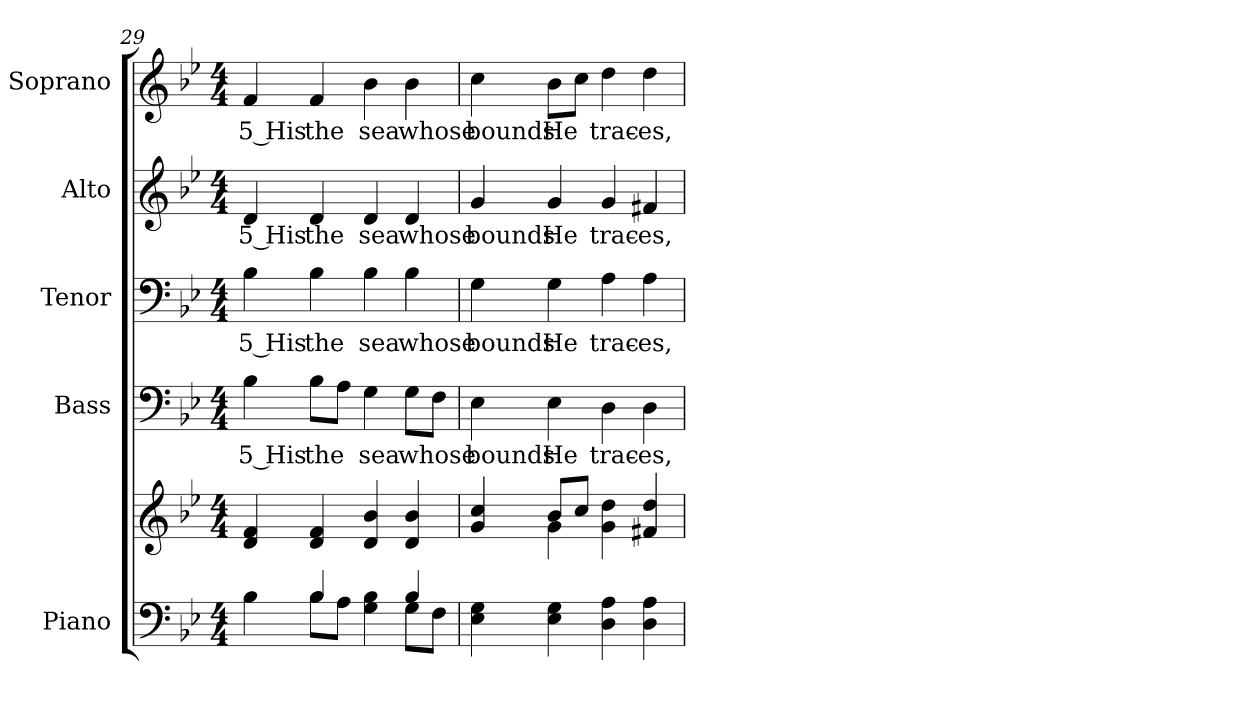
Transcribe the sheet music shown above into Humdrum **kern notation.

**kern	**kern	**kern	**text	**kern	**text	**kern	**text	**kern	**text
*part5	*part5	*part4	*part4	*part3	*part3	*part2	*part2	*part1	*part1
*staff6	*staff5	*staff4	*staff4	*staff3	*staff3	*staff2	*staff2	*staff1	*staff1
*I"Piano	*	*I"Bass	*	*I"Tenor	*	*I"Alto	*	*I"Soprano	*
*I'Pno.	*	*I'B.	*	*I'T.	*	*I'A.	*	*I'S.	*
!!LO:LB:g=z
*clefF4	*clefG2	*clefF4	*	*clefF4	*	*clefG2	*	*clefG2	*
*k[b-e-]	*k[b-e-]	*k[b-e-]	*	*k[b-e-]	*	*k[b-e-]	*	*k[b-e-]	*
*B-:	*B-:	*B-:	*	*B-:	*	*B-:	*	*B-:	*
*M4/4	*M4/4	*M4/4	*	*M4/4	*	*M4/4	*	*M4/4	*
=29	=29	=29	=29	=29	=29	=29	=29	=29	=29
*^	*	*	*	*	*	*	*	*	*
!	!	!	!	!LO:LY:b:color=#000000	!	!	!	!	!	!
!	!	!	!	!	!	!LO:LY:b:color=#000000	!	!	!	!
!	!	!	!	!	!	!	!	!LO:LY:b:color=#000000	!	!
!	!	!	!	!	!	!	!	!	!	!LO:LY:b:color=#000000
4B-i\	4ryy	4di/ 4fi	4B-i\	5 His	4B-i\	5 His	4di/	5 His	4fi/	5 His
!	!	!	!	!LO:LY:b:color=#000000	!	!	!	!	!	!
!	!	!	!	!	!	!LO:LY:b:color=#000000	!	!	!	!
!	!	!	!	!	!	!	!	!LO:LY:b:color=#000000	!	!
!	!	!	!	!	!	!	!	!	!	!LO:LY:b:color=#000000
4B-i/	8B-i\L	4di/ 4fi	8B-i\L	the	4B-i\	the	4di/	the	4fi/	the
.	8Ai\J	.	8Ai\J	.	.	.	.	.	.	.
!	!	!	!	!LO:LY:b:color=#000000	!	!	!	!	!	!
!	!	!	!	!	!	!LO:LY:b:color=#000000	!	!	!	!
!	!	!	!	!	!	!	!	!LO:LY:b:color=#000000	!	!
!	!	!	!	!	!	!	!	!	!	!LO:LY:b:color=#000000
4Gi\ 4B-i	4ryy	4di/ 4b-i	4Gi\	sea	4B-i\	sea	4di/	sea	4b-i\	sea
!	!	!	!	!LO:LY:b:color=#000000	!	!	!	!	!	!
!	!	!	!	!	!	!LO:LY:b:color=#000000	!	!	!	!
!	!	!	!	!	!	!	!	!LO:LY:b:color=#000000	!	!
!	!	!	!	!	!	!	!	!	!	!LO:LY:b:color=#000000
4B-i/	8Gi\L	4di/ 4b-i	8Gi\L	whose	4B-i\	whose	4di/	whose	4b-i\	whose
.	8Fi\J	.	8Fi\J	.	.	.	.	.	.	.
*v	*v	*	*	*	*	*	*	*	*	*
=30	=30	=30	=30	=30	=30	=30	=30	=30	=30
*	*^	*	*	*	*	*	*	*	*
*^	*	*	*	*	*	*	*	*	*	*
!	!	!	!	!	!LO:LY:b:color=#000000	!	!	!	!	!	!
*v	*v	*	*	*	*	*	*	*	*	*	*
*^	*	*	*	*	*	*	*	*	*	*
!	!	!	!	!	!	!	!LO:LY:b:color=#000000	!	!	!	!
*v	*v	*	*	*	*	*	*	*	*	*	*
*^	*	*	*	*	*	*	*	*	*	*
!	!	!	!	!	!	!	!	!	!LO:LY:b:color=#000000	!	!
*v	*v	*	*	*	*	*	*	*	*	*	*
*^	*	*	*	*	*	*	*	*	*	*
!	!	!	!	!	!	!	!	!	!	!	!LO:LY:b:color=#000000
*v	*v	*	*	*	*	*	*	*	*	*	*
4E-i\ 4Gi	4gi/ 4cci	4ryy	4E-i\	bounds	4Gi\	bounds	4gi/	bounds	4cci\	bounds
!	!	!	!	!LO:LY:b:color=#000000	!	!	!	!	!	!
!	!	!	!	!	!	!LO:LY:b:color=#000000	!	!	!	!
!	!	!	!	!	!	!	!	!LO:LY:b:color=#000000	!	!
!	!	!	!	!	!	!	!	!	!	!LO:LY:b:color=#000000
4E-i\ 4Gi	8b-i/L	4gi\	4E-i\	He	4Gi\	He	4gi/	He	8b-i\L	He
.	8cci/J	.	.	.	.	.	.	.	8cci\J	.
!	!	!	!	!LO:LY:b:color=#000000	!	!	!	!	!	!
!	!	!	!	!	!	!LO:LY:b:color=#000000	!	!	!	!
!	!	!	!	!	!	!	!	!LO:LY:b:color=#000000	!	!
!	!	!	!	!	!	!	!	!	!	!LO:LY:b:color=#000000
4Di\ 4Ai	4gi\ 4ddi	2ryy	4Di\	trac-	4Ai\	trac-	4gi/	trac-	4ddi\	trac-
!	!	!	!	!LO:LY:b:color=#000000	!	!	!	!	!	!
!	!	!	!	!	!	!LO:LY:b:color=#000000	!	!	!	!
!	!	!	!	!	!	!	!	!LO:LY:b:color=#000000	!	!
!	!	!	!	!	!	!	!	!	!	!LO:LY:b:color=#000000
4Di\ 4Ai	4f#Xi/ 4ddi	.	4Di\	-es,	4Ai\	-es,	4f#Xi/	-es,	4ddi\	-es,
*	*v	*v	*	*	*	*	*	*	*	*
=	=	=	=	=	=	=	=	=	=
*-	*-	*-	*-	*-	*-	*-	*-	*-	*-
